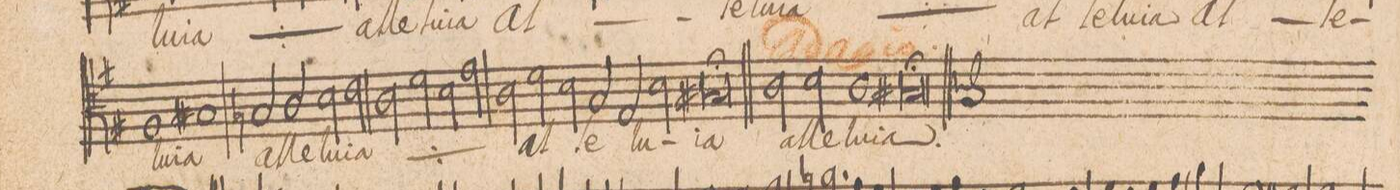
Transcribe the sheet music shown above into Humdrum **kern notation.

**kern	**text
*I"TENOR.	*
*clefC4	*
*k[f#]	*
*met(c|)	*
*M2/1	*
1F#/	-lu-
=115-	=115-
1G#X/	-ia
2Gn/	al-
2A/	-le-
=116-	=116-
2B\	-lu-
2c\	-ia
*	*ij
2A\	al-
2d\	-le-
=117-	=117-
2B\	-lu-
2e\	-ia
*	*Xij
2A\	al-
2d\	.
=118-	=118-
2B\	-le-
2G/	.
2E/	-lu-
2B\	.
=119-	=119-
0G#X/;	-ia
=120||	=120||
2A\	al-
2B\	-le-
1A\	-lu-
=121-	=121-
0G#X/;	-ia
==	==
*-	*-
